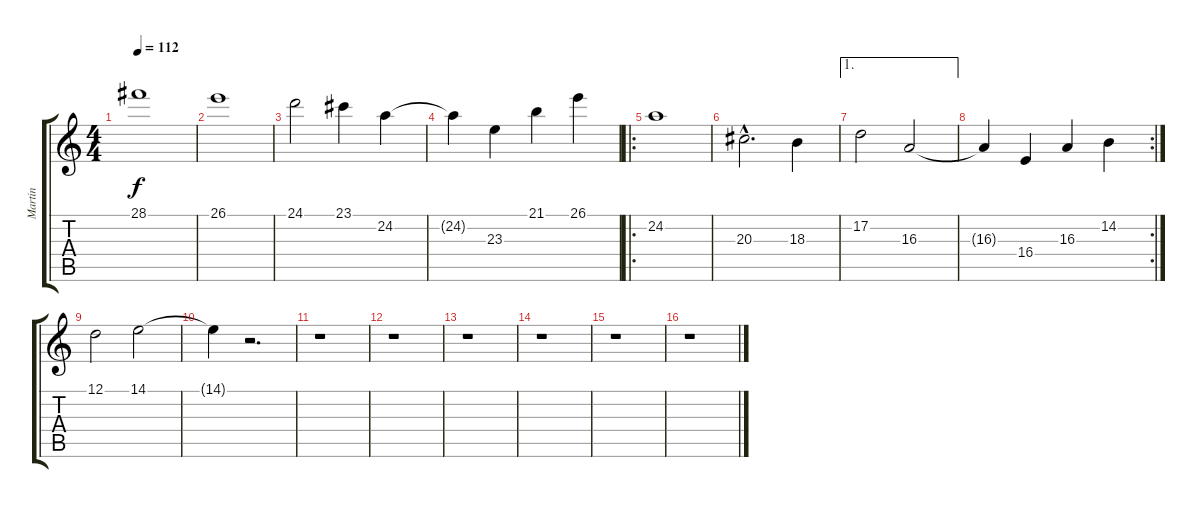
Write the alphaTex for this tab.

\track ("Martin" "Martin") {instrument stringensemble1}
\staff {score tabs}
\tuning (D4 A3 F3 C3 G2 D2) {hide}
\ts (4 4)
\tempo 112
\clef g2
\ks c
28.1.1{dy f} |
26.1.1 |
24.1.2 23.1.4 24.2.4 |
24.2{t}.4 23.3.4 21.1.4 26.1.4 |
\ro
24.2.1 |
20.3{hac}.2{d} 18.3.4 |
\ae 1
17.2.2 16.3.2 |
\rc 2
16.3{t}.4 16.4.4 16.3.4 14.2.4 |
12.1.2 14.1.2 |
14.1{t}.4 r.2{d} |
r.1 |
r.1 |
r.1 |
r.1 |
r.1 |
r.1
